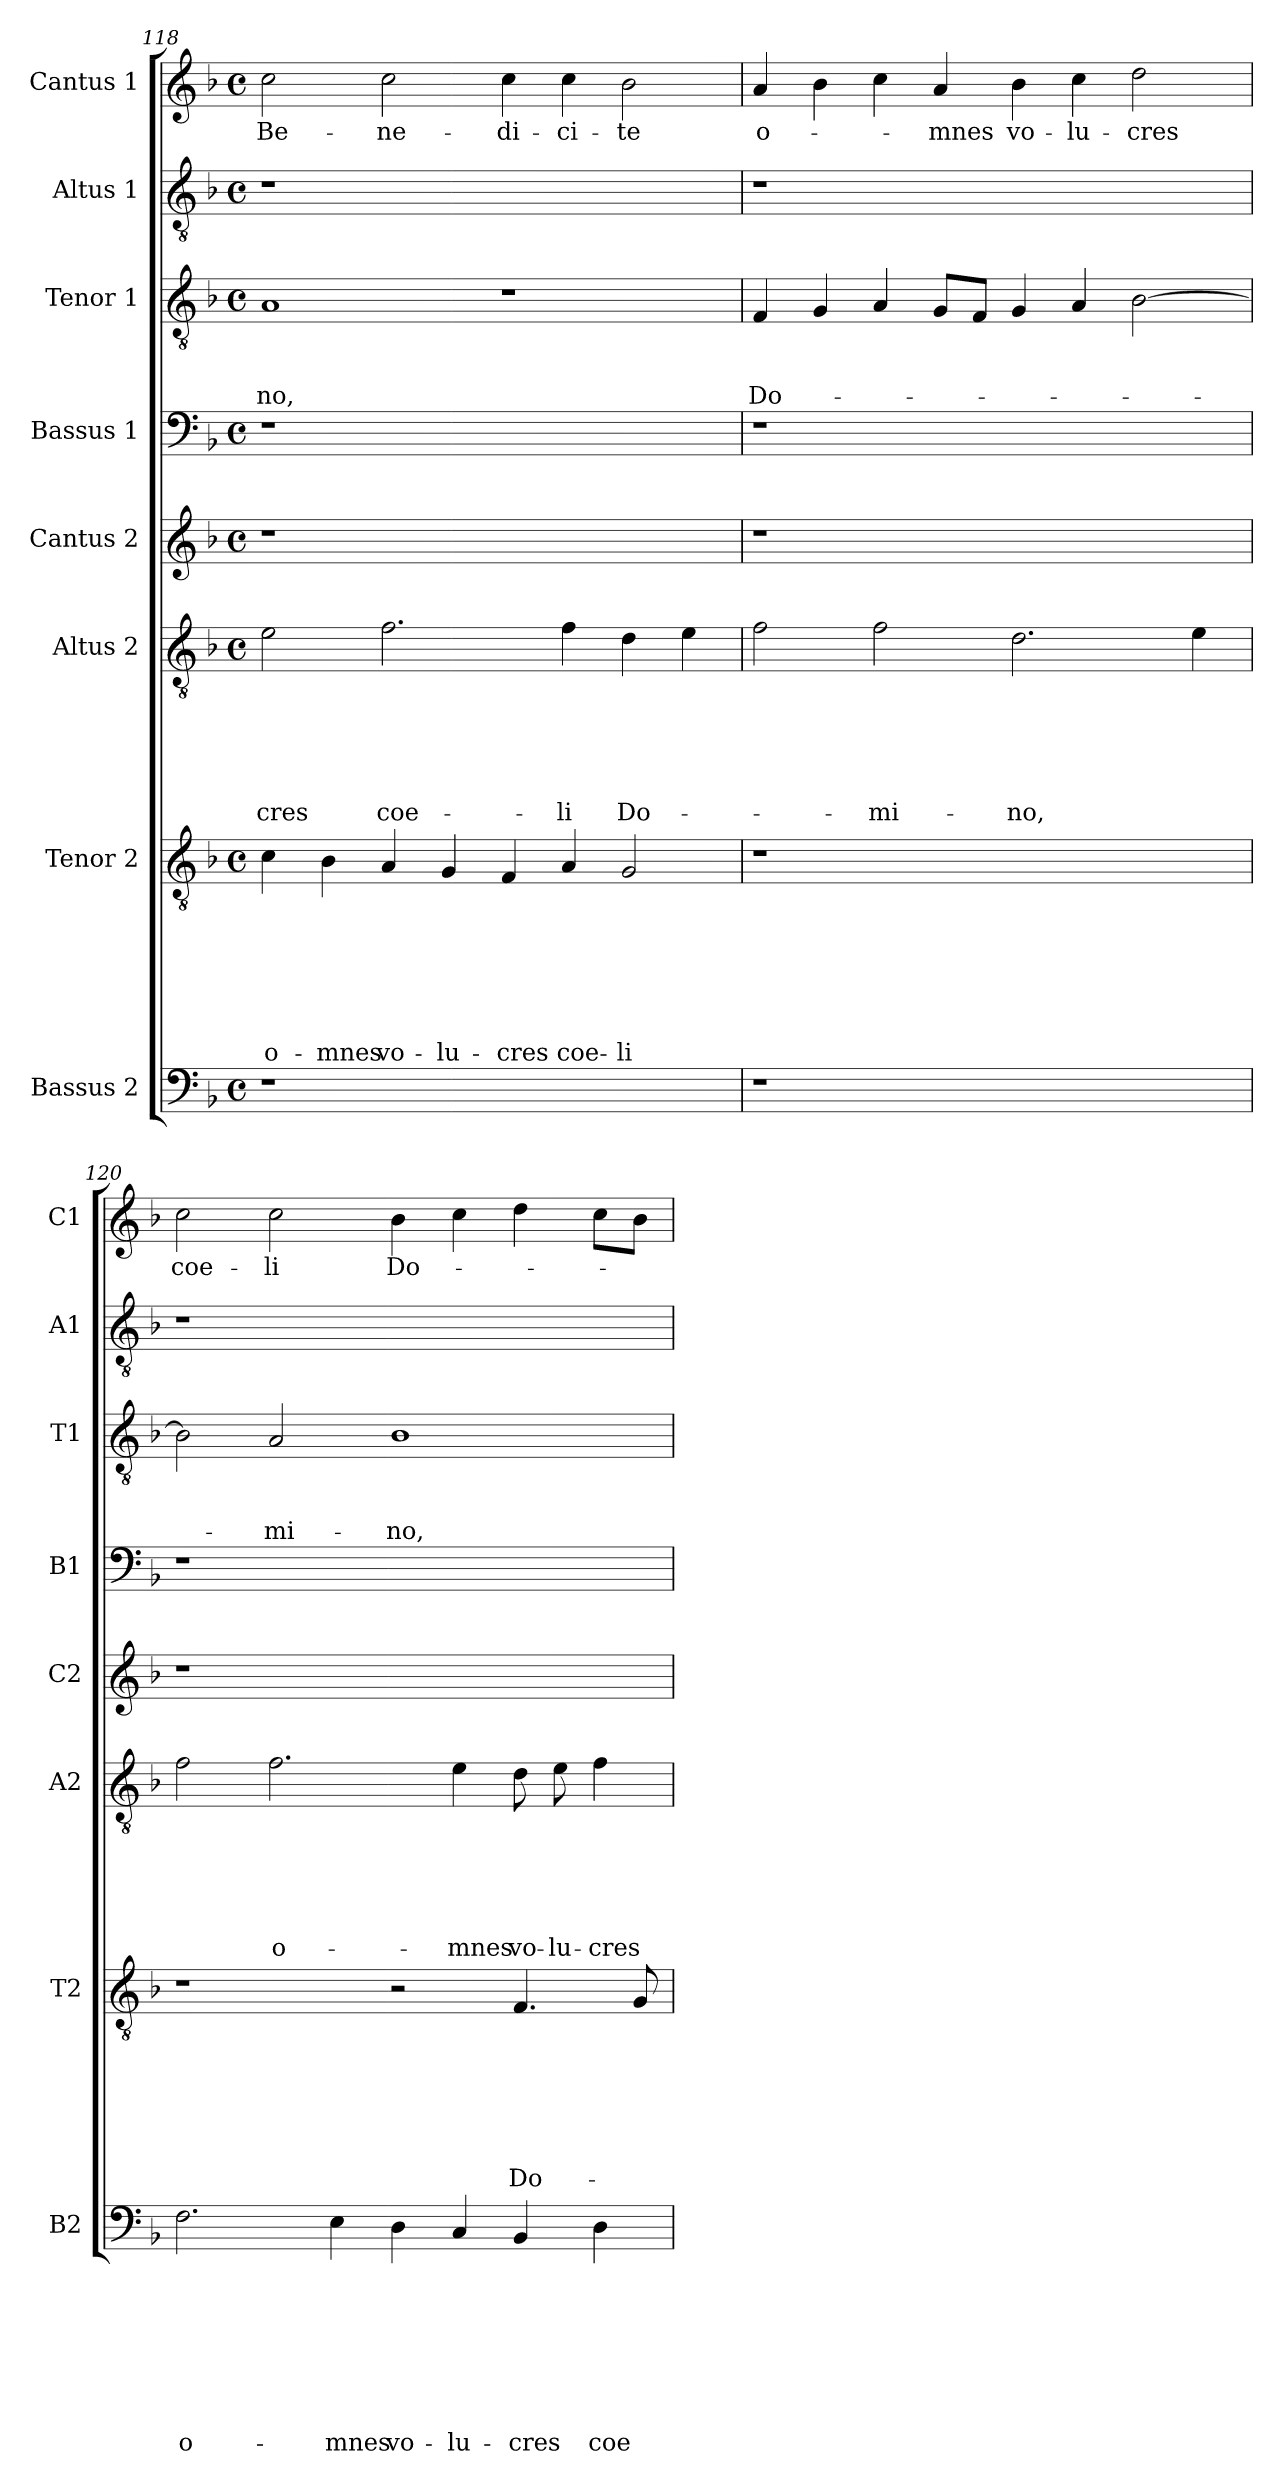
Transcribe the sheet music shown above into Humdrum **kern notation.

**kern	**text	**text	**text	**text	**text	**text	**text	**text	**kern	**text	**text	**text	**text	**text	**text	**text	**kern	**text	**text	**text	**text	**text	**text	**kern	**kern	**kern	**text	**text	**text	**kern	**kern	**text
*part8	*part8	*part8	*part8	*part8	*part8	*part8	*part8	*part8	*part7	*part7	*part7	*part7	*part7	*part7	*part7	*part7	*part6	*part6	*part6	*part6	*part6	*part6	*part6	*part5	*part4	*part3	*part3	*part3	*part3	*part2	*part1	*part1
*staff8	*staff8	*staff8	*staff8	*staff8	*staff8	*staff8	*staff8	*staff8	*staff7	*staff7	*staff7	*staff7	*staff7	*staff7	*staff7	*staff7	*staff6	*staff6	*staff6	*staff6	*staff6	*staff6	*staff6	*staff5	*staff4	*staff3	*staff3	*staff3	*staff3	*staff2	*staff1	*staff1
*I"Bassus 2	*	*	*	*	*	*	*	*	*I"Tenor 2	*	*	*	*	*	*	*	*I"Altus 2	*	*	*	*	*	*	*I"Cantus 2	*I"Bassus 1	*I"Tenor 1	*	*	*	*I"Altus 1	*I"Cantus 1	*
*I'B2	*	*	*	*	*	*	*	*	*I'T2	*	*	*	*	*	*	*	*I'A2	*	*	*	*	*	*	*I'C2	*I'B1	*I'T1	*	*	*	*I'A1	*I'C1	*
!!LO:LB:g=z
*clefF4	*	*	*	*	*	*	*	*	*clefGv2	*	*	*	*	*	*	*	*clefGv2	*	*	*	*	*	*	*clefG2	*clefF4	*clefGv2	*	*	*	*clefGv2	*clefG2	*
*k[b-]	*	*	*	*	*	*	*	*	*k[b-]	*	*	*	*	*	*	*	*k[b-]	*	*	*	*	*	*	*k[b-]	*k[b-]	*k[b-]	*	*	*	*k[b-]	*k[b-]	*
*d:	*	*	*	*	*	*	*	*	*d:	*	*	*	*	*	*	*	*d:	*	*	*	*	*	*	*d:	*d:	*d:	*	*	*	*d:	*d:	*
*M4/4	*	*	*	*	*	*	*	*	*M4/4	*	*	*	*	*	*	*	*M4/4	*	*	*	*	*	*	*M4/4	*M4/4	*M4/4	*	*	*	*M4/4	*M4/4	*
*met(c)	*	*	*	*	*	*	*	*	*met(c)	*	*	*	*	*	*	*	*met(c)	*	*	*	*	*	*	*met(c)	*met(c)	*met(c)	*	*	*	*met(c)	*met(c)	*
=118	=118	=118	=118	=118	=118	=118	=118	=118	=118	=118	=118	=118	=118	=118	=118	=118	=118	=118	=118	=118	=118	=118	=118	=118	=118	=118	=118	=118	=118	=118	=118	=118
1r	.	.	.	.	.	.	.	.	4c\	.	.	.	.	.	.	o-	2e\	.	.	.	.	.	-cres	1r	1r	1A	.	.	-no,	1r	2cc\	Be-
.	.	.	.	.	.	.	.	.	4B-\	.	.	.	.	.	.	-mnes	.	.	.	.	.	.	.	.	.	.	.	.	.	.	.	.
.	.	.	.	.	.	.	.	.	4A/	.	.	.	.	.	.	vo-	2.f\	.	.	.	.	.	coe-	.	.	.	.	.	.	.	2cc\	-ne-
.	.	.	.	.	.	.	.	.	4G/	.	.	.	.	.	.	-lu-	.	.	.	.	.	.	.	.	.	.	.	.	.	.	.	.
1ryy	.	.	.	.	.	.	.	.	4F/	.	.	.	.	.	.	-cres	.	.	.	.	.	.	.	1ryy	1ryy	1r	.	.	.	1ryy	4cc\	-di-
.	.	.	.	.	.	.	.	.	4A/	.	.	.	.	.	.	coe-	4f\	.	.	.	.	.	-li	.	.	.	.	.	.	.	4cc\	-ci-
.	.	.	.	.	.	.	.	.	2G/	.	.	.	.	.	.	-li	4d\	.	.	.	.	.	Do-	.	.	.	.	.	.	.	2b-\	-te
.	.	.	.	.	.	.	.	.	.	.	.	.	.	.	.	.	4e\	.	.	.	.	.	.	.	.	.	.	.	.	.	.	.
=119	=119	=119	=119	=119	=119	=119	=119	=119	=119	=119	=119	=119	=119	=119	=119	=119	=119	=119	=119	=119	=119	=119	=119	=119	=119	=119	=119	=119	=119	=119	=119	=119
1r	.	.	.	.	.	.	.	.	1r	.	.	.	.	.	.	.	2f\	.	.	.	.	.	.	1r	1r	4F/	.	.	Do-	1r	4a/	o-
.	.	.	.	.	.	.	.	.	.	.	.	.	.	.	.	.	.	.	.	.	.	.	.	.	.	4G/	.	.	.	.	4b-\	.
.	.	.	.	.	.	.	.	.	.	.	.	.	.	.	.	.	2f\	.	.	.	.	.	-mi-	.	.	4A/	.	.	.	.	4cc\	.
.	.	.	.	.	.	.	.	.	.	.	.	.	.	.	.	.	.	.	.	.	.	.	.	.	.	8G/L	.	.	.	.	4a/	-mnes
.	.	.	.	.	.	.	.	.	.	.	.	.	.	.	.	.	.	.	.	.	.	.	.	.	.	8F/J	.	.	.	.	.	.
1ryy	.	.	.	.	.	.	.	.	1ryy	.	.	.	.	.	.	.	2.d\	.	.	.	.	.	-no,	1ryy	1ryy	4G/	.	.	.	1ryy	4b-\	vo-
.	.	.	.	.	.	.	.	.	.	.	.	.	.	.	.	.	.	.	.	.	.	.	.	.	.	4A/	.	.	.	.	4cc\	-lu-
.	.	.	.	.	.	.	.	.	.	.	.	.	.	.	.	.	.	.	.	.	.	.	.	.	.	[2B-\	.	.	.	.	2dd\	-cres
.	.	.	.	.	.	.	.	.	.	.	.	.	.	.	.	.	4e\	.	.	.	.	.	.	.	.	.	.	.	.	.	.	.
=120	=120	=120	=120	=120	=120	=120	=120	=120	=120	=120	=120	=120	=120	=120	=120	=120	=120	=120	=120	=120	=120	=120	=120	=120	=120	=120	=120	=120	=120	=120	=120	=120
2.F\	.	.	.	.	.	.	.	o-	1r	.	.	.	.	.	.	.	2f\	.	.	.	.	.	.	1r	1r	2B-\]	.	.	.	1r	2cc\	coe-
.	.	.	.	.	.	.	.	.	.	.	.	.	.	.	.	.	2.f\	.	.	.	.	.	o-	.	.	2A/	.	.	-mi-	.	2cc\	-li
4E\	.	.	.	.	.	.	.	-mnes	.	.	.	.	.	.	.	.	.	.	.	.	.	.	.	.	.	.	.	.	.	.	.	.
4D\	.	.	.	.	.	.	.	vo-	2r	.	.	.	.	.	.	.	.	.	.	.	.	.	.	1ryy	1ryy	1B-	.	.	-no,	1ryy	4b-\	Do-
4C/	.	.	.	.	.	.	.	-lu-	.	.	.	.	.	.	.	.	4e\	.	.	.	.	.	-mnes	.	.	.	.	.	.	.	4cc\	.
4BB-/	.	.	.	.	.	.	.	-cres	4.F/	.	.	.	.	.	.	Do-	8d\	.	.	.	.	.	vo-	.	.	.	.	.	.	.	4dd\	.
.	.	.	.	.	.	.	.	.	.	.	.	.	.	.	.	.	8e\	.	.	.	.	.	-lu-	.	.	.	.	.	.	.	.	.
4D\	.	.	.	.	.	.	.	coe-	.	.	.	.	.	.	.	.	4f\	.	.	.	.	.	-cres	.	.	.	.	.	.	.	8cc\L	.
.	.	.	.	.	.	.	.	.	8G/	.	.	.	.	.	.	.	.	.	.	.	.	.	.	.	.	.	.	.	.	.	8b-\J	.
=	=	=	=	=	=	=	=	=	=	=	=	=	=	=	=	=	=	=	=	=	=	=	=	=	=	=	=	=	=	=	=	=
*-	*-	*-	*-	*-	*-	*-	*-	*-	*-	*-	*-	*-	*-	*-	*-	*-	*-	*-	*-	*-	*-	*-	*-	*-	*-	*-	*-	*-	*-	*-	*-	*-
